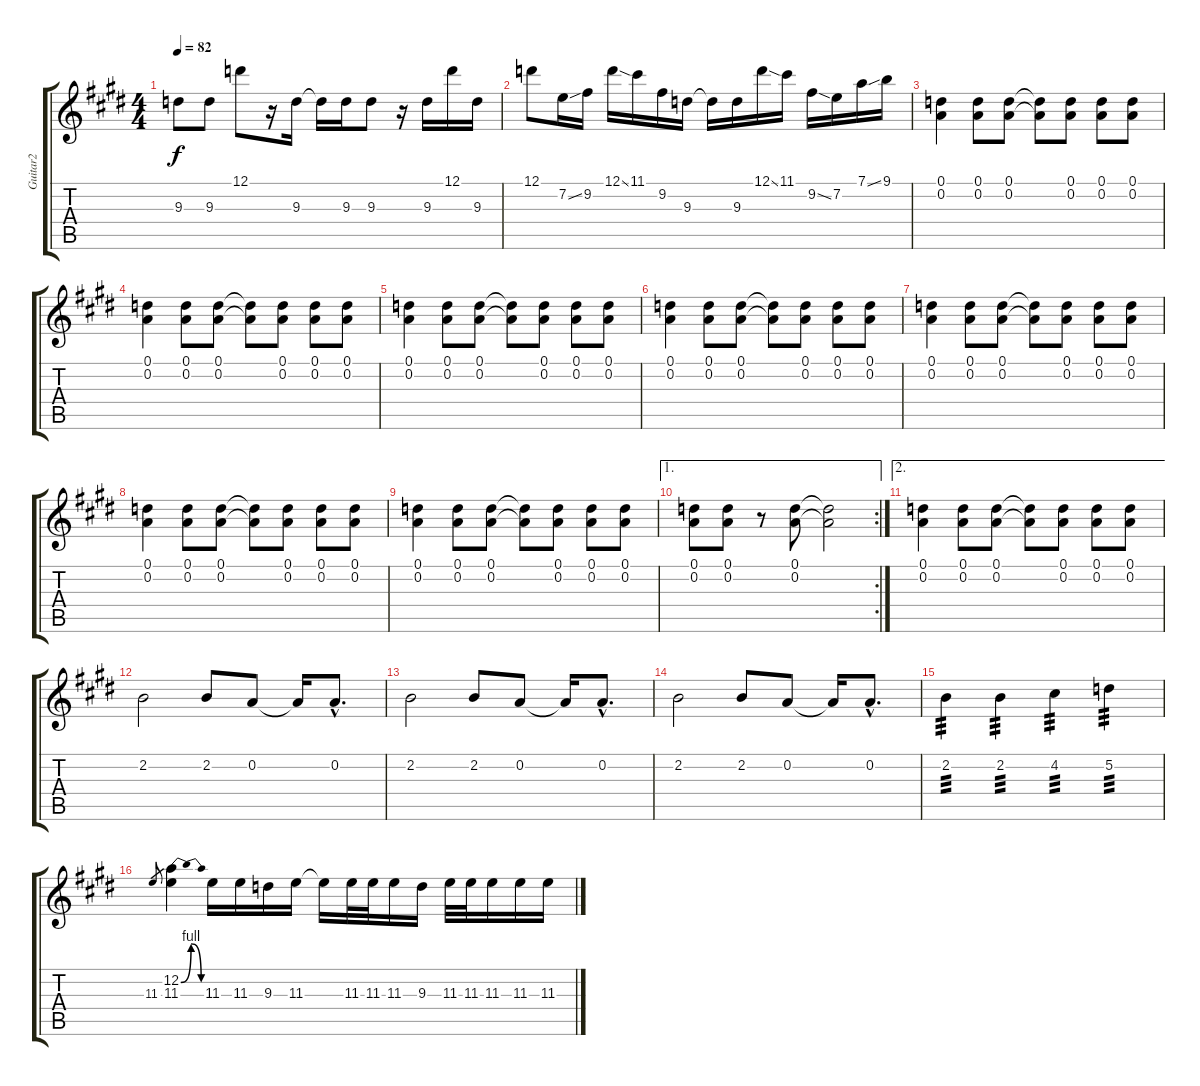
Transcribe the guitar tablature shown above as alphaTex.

\track ("Guitar2" "Guitar2") {instrument electricguitarjazz}
\staff {score tabs}
\tuning (D4 A3 F3 C3 G2 D2) {hide}
\ts (4 4)
\tempo 82
\clef g2
\ks e
9.3.8{dy f} 9.3.8 12.1.8 r.16 9.3.16 9.3{t}.16 9.3.16 9.3.8 r.16 9.3.16 12.1.16 9.3.16 |
12.1.8 7.2{ss}.16 9.2.16 12.1{ss}.16 11.1.16 9.2.16 9.3.16 9.3{t}.16 9.3.16 12.1{ss}.16 11.1.16 9.2{ss}.16 7.2.16 7.1{ss}.16 9.1.16 |
(0.1 0.2).4 (0.1 0.2).8 (0.1 0.2).8 (0.1{t} 0.2{t}).8 (0.1 0.2).8 (0.1 0.2).8 (0.1 0.2).8 |
(0.1 0.2).4 (0.1 0.2).8 (0.1 0.2).8 (0.1{t} 0.2{t}).8 (0.1 0.2).8 (0.1 0.2).8 (0.1 0.2).8 |
(0.1 0.2).4 (0.1 0.2).8 (0.1 0.2).8 (0.1{t} 0.2{t}).8 (0.1 0.2).8 (0.1 0.2).8 (0.1 0.2).8 |
(0.1 0.2).4 (0.1 0.2).8 (0.1 0.2).8 (0.1{t} 0.2{t}).8 (0.1 0.2).8 (0.1 0.2).8 (0.1 0.2).8 |
(0.1 0.2).4 (0.1 0.2).8 (0.1 0.2).8 (0.1{t} 0.2{t}).8 (0.1 0.2).8 (0.1 0.2).8 (0.1 0.2).8 |
(0.1 0.2).4 (0.1 0.2).8 (0.1 0.2).8 (0.1{t} 0.2{t}).8 (0.1 0.2).8 (0.1 0.2).8 (0.1 0.2).8 |
(0.1 0.2).4 (0.1 0.2).8 (0.1 0.2).8 (0.1{t} 0.2{t}).8 (0.1 0.2).8 (0.1 0.2).8 (0.1 0.2).8 |
\ae 1
\rc 2
(0.1 0.2).8 (0.1 0.2).8 r.8 (0.1 0.2).8 (0.1{t} 0.2{t}).2 |
\ae 2
(0.1 0.2).4 (0.1 0.2).8 (0.1 0.2).8 (0.1{t} 0.2{t}).8 (0.1 0.2).8 (0.1 0.2).8 (0.1 0.2).8 |
2.2.2 2.2.8 0.2.8 0.2{t}.16 0.2{hac}.8{d} |
2.2.2 2.2.8 0.2.8 0.2{t}.16 0.2{hac}.8{d} |
2.2.2 2.2.8 0.2.8 0.2{t}.16 0.2{hac}.8{d} |
2.2.4{tp 3} 2.2.4{tp 3} 4.2.4{tp 3} 5.2.4{tp 3} |
11.3.8{gr} (12.2{be (bendrelease 0 0 30 4 30 4 60 0)} 11.3).4{instrument distortionguitar} 11.3.16 11.3.16 9.3.16 11.3.16 11.3{t}.16 11.3.32 11.3.32 11.3.16 9.3.16 11.3.32 11.3.32 11.3.16 11.3.16 11.3.16
